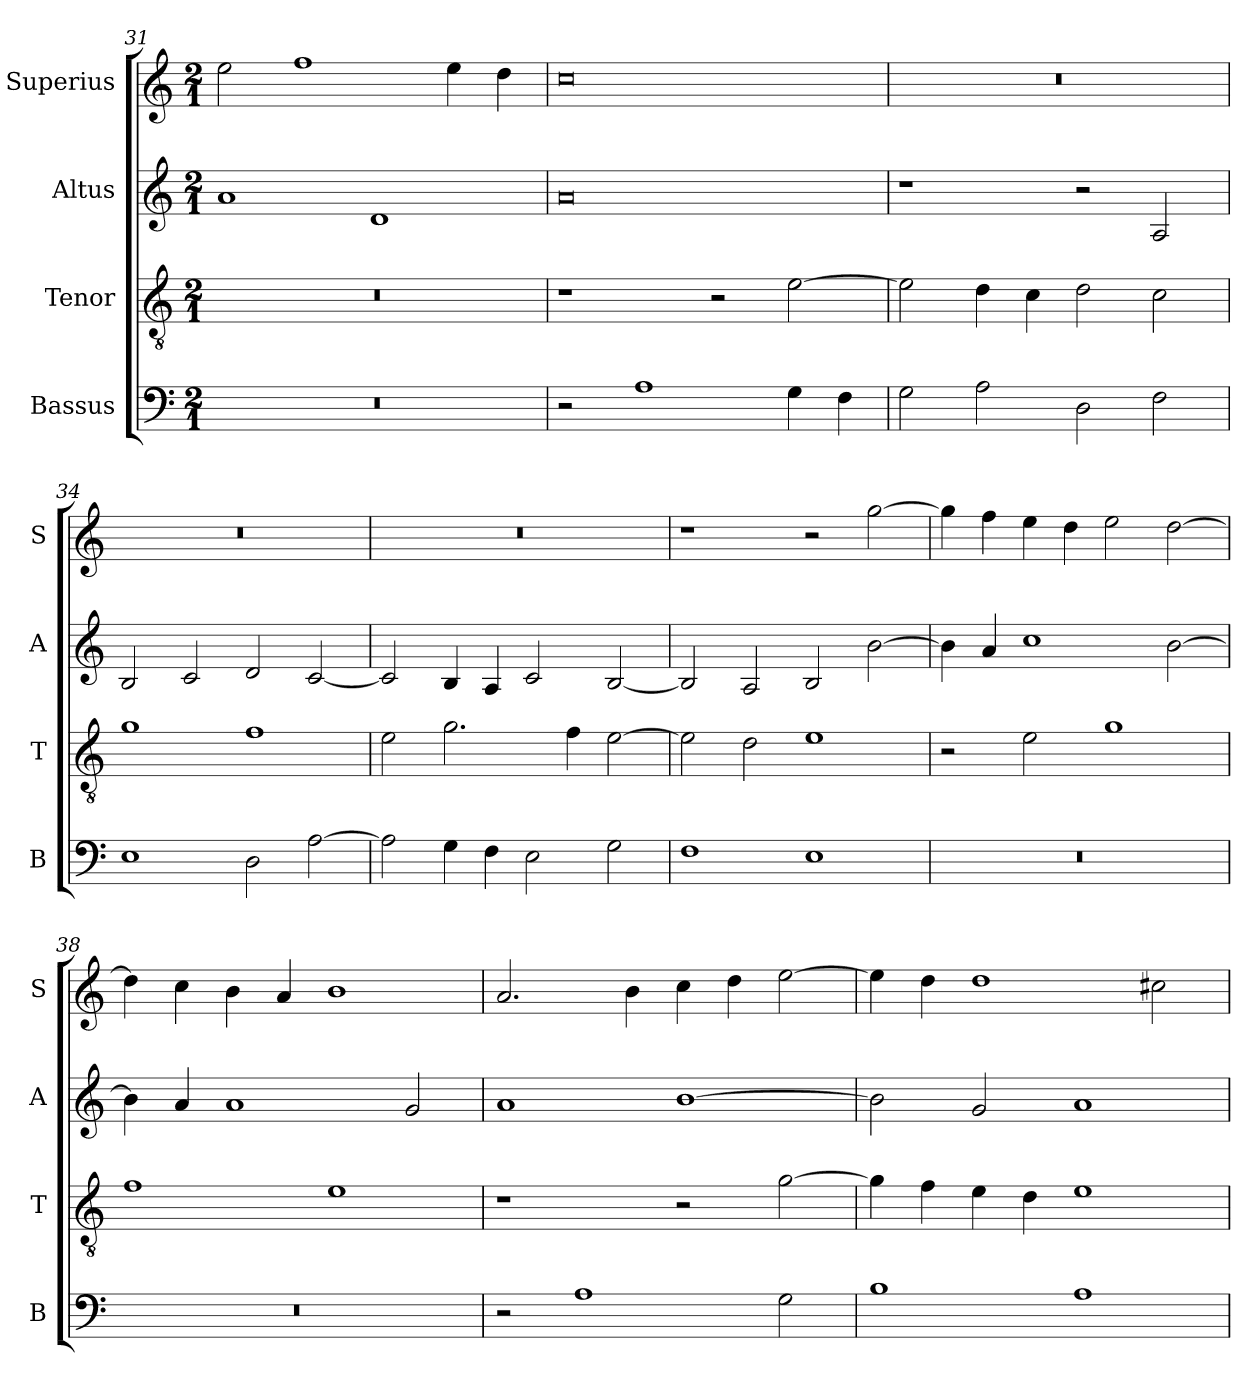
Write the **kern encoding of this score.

**kern	**kern	**kern	**kern
*part4	*part3	*part2	*part1
*staff4	*staff3	*staff2	*staff1
*I"Bassus	*I"Tenor	*I"Altus	*I"Superius
*I'B	*I'T	*I'A	*I'S
*clefF4	*clefGv2	*clefG2	*clefG2
*k[]	*k[]	*k[]	*k[]
*C:	*C:	*C:	*C:
*M2/1	*M2/1	*M2/1	*M2/1
=31	=31	=31	=31
0r	0r	1a	2ee
.	.	.	1ff
.	.	1d	.
.	.	.	4ee
.	.	.	4dd
=32	=32	=32	=32
2r	1r	0a	0cc
1A	.	.	.
.	2r	.	.
4G	[2e	.	.
4F	.	.	.
=33	=33	=33	=33
2G	2e]	1r	0r
2A	4d	.	.
.	4c	.	.
2D	2d	2r	.
2F	2c	2A	.
=34	=34	=34	=34
1E	1g	2B	0r
.	.	2c	.
2D	1f	2d	.
[2A	.	[2c	.
=35	=35	=35	=35
2A]	2e	2c]	0r
4G	2.g	4B	.
4F	.	4A	.
2E	.	2c	.
.	4f	.	.
2G	[2e	[2B	.
=36	=36	=36	=36
1F	2e]	2B]	1r
.	2d	2A	.
1E	1e	2B	2r
.	.	[2b	[2gg
=37	=37	=37	=37
0r	2r	4b]	4gg]
.	.	4a	4ff
.	2e	1cc	4ee
.	.	.	4dd
.	1g	.	2ee
.	.	[2b	[2dd
=38	=38	=38	=38
0r	1f	4b]	4dd]
.	.	4a	4cc
.	.	1a	4b
.	.	.	4a
.	1e	.	1b
.	.	2g	.
=39	=39	=39	=39
2r	1r	1a	2.a
1A	.	.	.
.	.	.	4b
.	2r	[1b	4cc
.	.	.	4dd
2G	[2g	.	[2ee
=40	=40	=40	=40
1B	4g]	2b]	4ee]
.	4f	.	4dd
.	4e	2g	1dd
.	4d	.	.
1A	1e	1a	.
.	.	.	2cc#X
=	=	=	=
*-	*-	*-	*-
